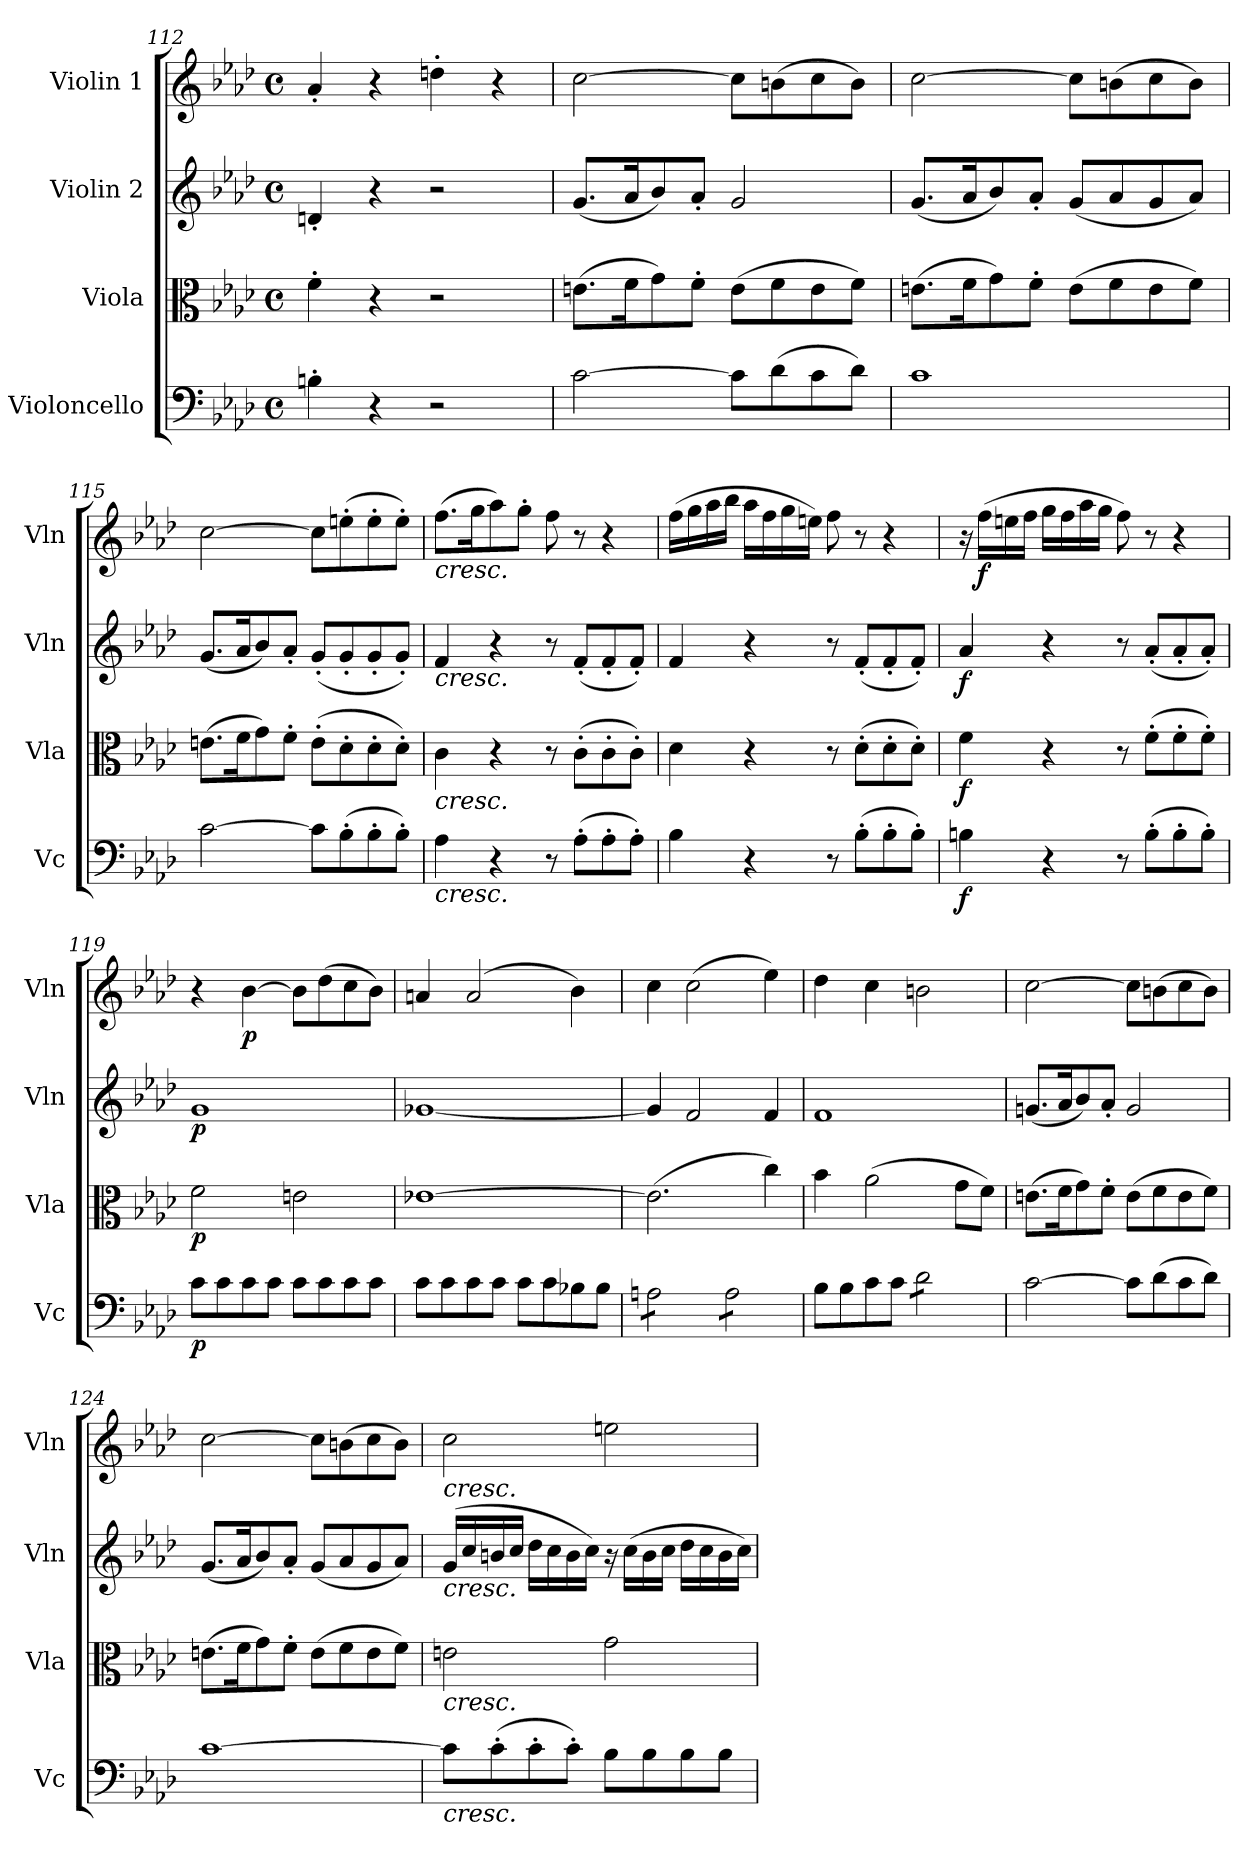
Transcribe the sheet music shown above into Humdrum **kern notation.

**kern	**dynam	**kern	**dynam	**kern	**dynam	**kern	**dynam
*part4	*part4	*part3	*part3	*part2	*part2	*part1	*part1
*staff4	*staff4	*staff3	*staff3	*staff2	*staff2	*staff1	*staff1
*I"Violoncello	*	*I"Viola	*	*I"Violin 2	*	*I"Violin 1	*
*I'Vc	*	*I'Vla	*	*I'Vln	*	*I'Vln	*
*clefF4	*	*clefC3	*	*clefG2	*	*clefG2	*
*k[b-e-a-d-]	*	*k[b-e-a-d-]	*	*k[b-e-a-d-]	*	*k[b-e-a-d-]	*
*M4/4	*	*M4/4	*	*M4/4	*	*M4/4	*
*met(c)	*	*met(c)	*	*met(c)	*	*met(c)	*
=112	=112	=112	=112	=112	=112	=112	=112
4Bn'\	.	4f'\	.	4dn'/	.	4a-'/	.
4r	.	4r	.	4r	.	4r	.
2r	.	2r	.	2r	.	4ddn'\	.
.	.	.	.	.	.	4r	.
=113	=113	=113	=113	=113	=113	=113	=113
[2c\	.	(>8.en\L	.	(<8.g/L	.	[2cc\	.
.	.	16f\K	.	16a-/K	.	.	.
.	.	8g\)	.	8b-/)	.	.	.
.	.	8f'\J	.	8a-'/J	.	.	.
8c\L]	.	(>8e\L	.	2g/	.	8cc\L]	.
(>8d-\	.	8f\	.	.	.	(>8bn\	.
8c\	.	8e\	.	.	.	8cc\	.
8d-\J)	.	8f\J)	.	.	.	8b\J)	.
!!LO:LB:g=z
=114	=114	=114	=114	=114	=114	=114	=114
1c	.	(>8.en\L	.	(<8.g/L	.	[2cc\	.
.	.	16f\K	.	16a-/K	.	.	.
.	.	8g\)	.	8b-/)	.	.	.
.	.	8f'\J	.	8a-'/J	.	.	.
.	.	(>8e\L	.	(<8g/L	.	8cc\L]	.
.	.	8f\	.	8a-/	.	(>8bn\	.
.	.	8e\	.	8g/	.	8cc\	.
.	.	8f\J)	.	8a-/J)	.	8b\J)	.
=115	=115	=115	=115	=115	=115	=115	=115
[2c\	.	(>8.en\L	.	(<8.g/L	.	[2cc\	.
.	.	16f\K	.	16a-/K	.	.	.
.	.	8g\)	.	8b-/)	.	.	.
.	.	8f'\J	.	8a-'/J	.	.	.
8c\L]	.	(>8e'\L	.	(<8g'/L	.	8cc\L]	.
(>8B-'\	.	8d-'\	.	8g'/	.	(>8een'\	.
8B-'\	.	8d-'\	.	8g'/	.	8ee'\	.
8B-'\J)	.	8d-'\J)	.	8g'/J)	.	8ee'\J)	.
=116	=116	=116	=116	=116	=116	=116	=116
!	!	!	!	!	!	!LO:TX:b:i:t=cresc.	!
!	!	!	!	!LO:TX:b:i:t=cresc.	!	!	!
!	!	!LO:TX:b:i:t=cresc.	!	!	!	!	!
!LO:TX:b:i:t=cresc.	!	!	!	!	!	!	!
4A-\	.	4c\	.	4f/	.	(>8.ff\L	.
.	.	.	.	.	.	16gg\K	.
4r	.	4r	.	4r	.	8aa-\)	.
.	.	.	.	.	.	8gg'\J	.
8r	.	8r	.	8r	.	8ff\	.
(>8A-'\L	.	(>8c'\L	.	(<8f'/L	.	8r	.
8A-'\	.	8c'\	.	8f'/	.	4r	.
8A-'\J)	.	8c'\J)	.	8f'/J)	.	.	.
=117	=117	=117	=117	=117	=117	=117	=117
4B-\	.	4d-\	.	4f/	.	(>16ff\LL	.
.	.	.	.	.	.	16gg\	.
.	.	.	.	.	.	16aa-\	.
.	.	.	.	.	.	16bb-\JJ	.
4r	.	4r	.	4r	.	16aa-\LL	.
.	.	.	.	.	.	16ff\	.
.	.	.	.	.	.	16gg\	.
.	.	.	.	.	.	16een\JJ)	.
8r	.	8r	.	8r	.	8ff\	.
(>8B-'\L	.	(>8d-'\L	.	(<8f'/L	.	8r	.
8B-'\	.	8d-'\	.	8f'/	.	4r	.
8B-'\J)	.	8d-'\J)	.	8f'/J)	.	.	.
!!LO:LB:g=z
=118	=118	=118	=118	=118	=118	=118	=118
!	!LO:DY:b	!	!LO:DY:b	!	!LO:DY:b	!	!
4Bn\	f	4f\	f	4a-/	f	16r	.
!	!	!	!	!	!	!	!LO:DY:b
.	.	.	.	.	.	(>16ff\LL	f
.	.	.	.	.	.	16een\	.
.	.	.	.	.	.	16ff\JJ	.
4r	.	4r	.	4r	.	16gg\LL	.
.	.	.	.	.	.	16ff\	.
.	.	.	.	.	.	16aa-\	.
.	.	.	.	.	.	16gg\JJ	.
8r	.	8r	.	8r	.	8ff\)	.
(>8B'\L	.	(>8f'\L	.	(<8a-'/L	.	8r	.
8B'\	.	8f'\	.	8a-'/	.	4r	.
8B'\J)	.	8f'\J)	.	8a-'/J)	.	.	.
=119	=119	=119	=119	=119	=119	=119	=119
!	!LO:DY:b	!	!LO:DY:b	!	!LO:DY:b	!	!
8c\L	p	2f\	p	1g	p	4r	.
8c\	.	.	.	.	.	.	.
!	!	!	!	!	!	!	!LO:DY:b
8c\	.	.	.	.	.	[4b-\	p
8c\J	.	.	.	.	.	.	.
8c\L	.	2en\	.	.	.	8b-\L]	.
8c\	.	.	.	.	.	(>8dd-\	.
8c\	.	.	.	.	.	8cc\	.
8c\J	.	.	.	.	.	8b-\J)	.
=120	=120	=120	=120	=120	=120	=120	=120
8c\L	.	[1e-X	.	[1g-X	.	4an/	.
8c\	.	.	.	.	.	.	.
8c\	.	.	.	.	.	(>2a/	.
8c\J	.	.	.	.	.	.	.
8c\L	.	.	.	.	.	.	.
8c\	.	.	.	.	.	.	.
8B-X\	.	.	.	.	.	4b-\)	.
8B-\J	.	.	.	.	.	.	.
=121	=121	=121	=121	=121	=121	=121	=121
*tremolo	*	*	*	*	*	*	*
8An\L	.	(>2.e-\]	.	4g-/]	.	4cc\	.
8An\	.	.	.	.	.	.	.
8An\	.	.	.	2f/	.	(>2cc\	.
8An\J	.	.	.	.	.	.	.
8A\L	.	.	.	.	.	.	.
8A\	.	.	.	.	.	.	.
8A\	.	4cc\)	.	4f/	.	4ee-\)	.
8A\J	.	.	.	.	.	.	.
*Xtremolo	*	*	*	*	*	*	*
=122	=122	=122	=122	=122	=122	=122	=122
8B-\L	.	4b-\	.	1f	.	4dd-\	.
8B-\	.	.	.	.	.	.	.
8c\	.	(>2a-\	.	.	.	4cc\	.
8c\J	.	.	.	.	.	.	.
*tremolo	*	*	*	*	*	*	*
8d-\L	.	.	.	.	.	2bn\	.
8d-\	.	.	.	.	.	.	.
8d-\	.	8g\L	.	.	.	.	.
8d-\J	.	8f\J)	.	.	.	.	.
*Xtremolo	*	*	*	*	*	*	*
!!LO:LB:g=z
=123	=123	=123	=123	=123	=123	=123	=123
[2c\	.	(>8.en\L	.	(<8.gn/L	.	[2cc\	.
.	.	16f\K	.	16a-/K	.	.	.
.	.	8g\)	.	8b-/)	.	.	.
.	.	8f'\J	.	8a-'/J	.	.	.
8c\L]	.	(>8e\L	.	2g/	.	8cc\L]	.
(>8d-\	.	8f\	.	.	.	(>8bn\	.
8c\	.	8e\	.	.	.	8cc\	.
8d-\J)	.	8f\J)	.	.	.	8b\J)	.
=124	=124	=124	=124	=124	=124	=124	=124
[1c	.	(>8.en\L	.	(<8.g/L	.	[2cc\	.
.	.	16f\K	.	16a-/K	.	.	.
.	.	8g\)	.	8b-/)	.	.	.
.	.	8f'\J	.	8a-'/J	.	.	.
.	.	(>8e\L	.	(<8g/L	.	8cc\L]	.
.	.	8f\	.	8a-/	.	(>8bn\	.
.	.	8e\	.	8g/	.	8cc\	.
.	.	8f\J)	.	8a-/J)	.	8b\J)	.
=125	=125	=125	=125	=125	=125	=125	=125
!	!	!	!	!	!	!LO:TX:b:i:t=cresc.	!
!	!	!	!	!LO:TX:b:i:t=cresc.	!	!	!
!	!	!LO:TX:b:i:t=cresc.	!	!	!	!	!
!LO:TX:b:i:t=cresc.	!	!	!	!	!	!	!
8c\L]	.	2en\	.	(>16g/LL	.	2cc\	.
.	.	.	.	16cc/	.	.	.
(>8c'\	.	.	.	16bn/	.	.	.
.	.	.	.	16cc/JJ	.	.	.
8c'\	.	.	.	16dd-\LL	.	.	.
.	.	.	.	16cc\	.	.	.
8c'\J)	.	.	.	16b\	.	.	.
.	.	.	.	16cc\JJ)	.	.	.
8B-\L	.	2g\	.	16r	.	2een\	.
.	.	.	.	(>16cc\LL	.	.	.
8B-\	.	.	.	16b\	.	.	.
.	.	.	.	16cc\JJ	.	.	.
8B-\	.	.	.	16dd-\LL	.	.	.
.	.	.	.	16cc\	.	.	.
8B-\J	.	.	.	16b\	.	.	.
.	.	.	.	16cc\JJ)	.	.	.
=	=	=	=	=	=	=	=
*-	*-	*-	*-	*-	*-	*-	*-
